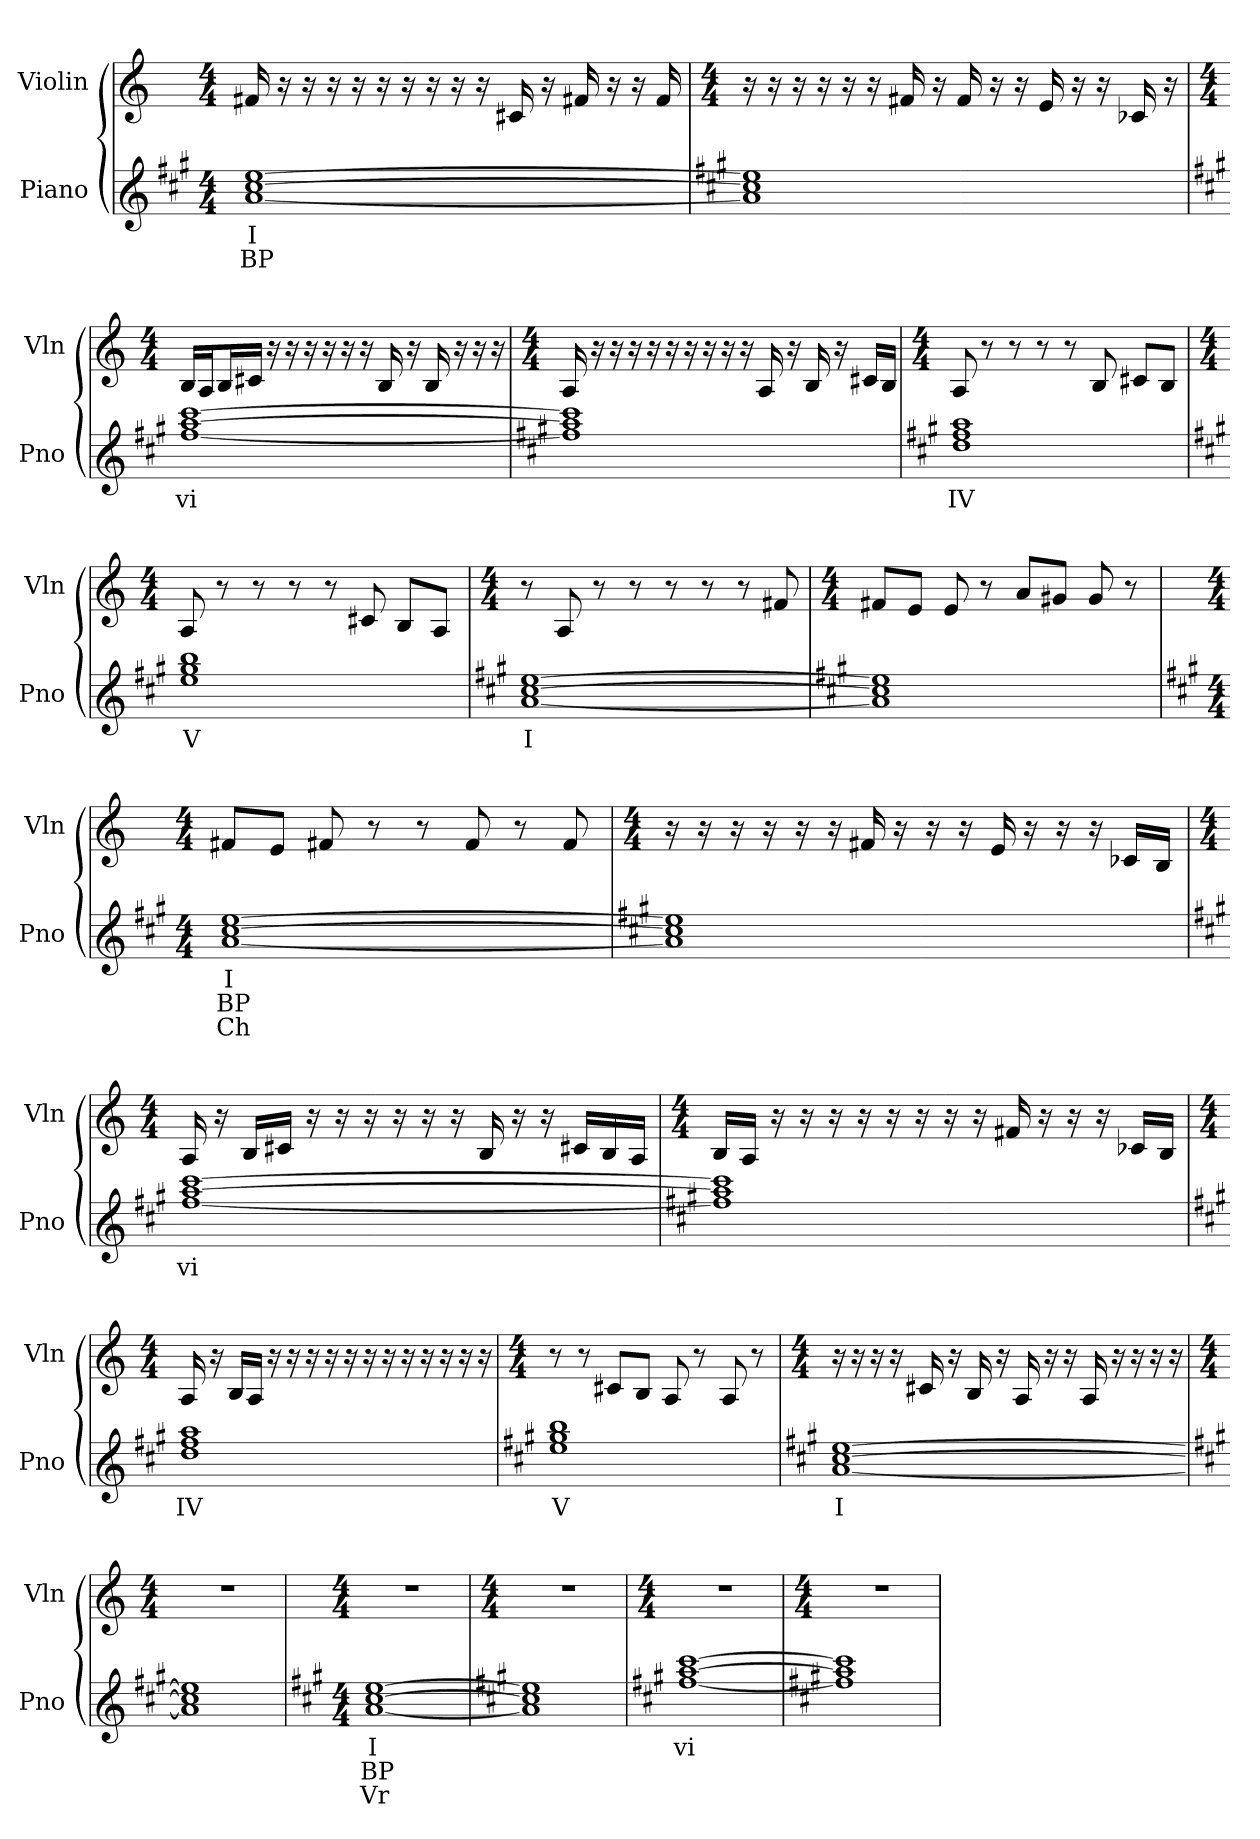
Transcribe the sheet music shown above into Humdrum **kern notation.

**kern	**text	**text	**text	**kern
*part2	*part2	*part2	*part2	*part1
*staff2	*staff2	*staff2	*staff2	*staff1
*I"Piano	*	*	*	*I"Violin
*I'Pno	*	*	*	*I'Vln
*k[f#c#g#]	*	*	*	*
*A:	*	*	*	*
*M4/4	*	*	*	*M4/4
=	=	=	=	=
[1a [1cc# [1ee	I	BP	.	16f#X
.	.	.	.	16r
.	.	.	.	16r
.	.	.	.	16r
.	.	.	.	16r
.	.	.	.	16r
.	.	.	.	16r
.	.	.	.	16r
.	.	.	.	16r
.	.	.	.	16r
.	.	.	.	16c#X
.	.	.	.	16r
.	.	.	.	16f#X
.	.	.	.	16r
.	.	.	.	16r
.	.	.	.	16f#
=	=	=	=	=
*k[f#c#g#]	*	*	*	*
*A:	*	*	*	*
*	*	*	*	*M4/4
1a] 1cc#] 1ee]	.	.	.	16r
.	.	.	.	16r
.	.	.	.	16r
.	.	.	.	16r
.	.	.	.	16r
.	.	.	.	16r
.	.	.	.	16f#X
.	.	.	.	16r
.	.	.	.	16f#
.	.	.	.	16r
.	.	.	.	16r
.	.	.	.	16e
.	.	.	.	16r
.	.	.	.	16r
.	.	.	.	16c-X
.	.	.	.	16r
=	=	=	=	=
*k[f#c#g#]	*	*	*	*
*A:	*	*	*	*
*	*	*	*	*M4/4
[1ff# [1aa [1ccc#	vi	.	.	16BLL
.	.	.	.	16AJ
.	.	.	.	16BL
.	.	.	.	16c#XJJ
.	.	.	.	16r
.	.	.	.	16r
.	.	.	.	16r
.	.	.	.	16r
.	.	.	.	16r
.	.	.	.	16r
.	.	.	.	16B
.	.	.	.	16r
.	.	.	.	16B
.	.	.	.	16r
.	.	.	.	16r
.	.	.	.	16r
=	=	=	=	=
*k[f#c#g#]	*	*	*	*
*A:	*	*	*	*
*	*	*	*	*M4/4
1ff#] 1aa] 1ccc#]	.	.	.	16A
.	.	.	.	16r
.	.	.	.	16r
.	.	.	.	16r
.	.	.	.	16r
.	.	.	.	16r
.	.	.	.	16r
.	.	.	.	16r
.	.	.	.	16r
.	.	.	.	16r
.	.	.	.	16A
.	.	.	.	16r
.	.	.	.	16B
.	.	.	.	16r
.	.	.	.	16c#XLL
.	.	.	.	16BJJ
=	=	=	=	=
*k[f#c#g#]	*	*	*	*
*A:	*	*	*	*
*	*	*	*	*M4/4
1dd 1ff# 1aa	IV	.	.	8A
.	.	.	.	8r
.	.	.	.	8r
.	.	.	.	8r
.	.	.	.	8r
.	.	.	.	8B
.	.	.	.	8c#XL
.	.	.	.	8BJ
=	=	=	=	=
*k[f#c#g#]	*	*	*	*
*A:	*	*	*	*
*	*	*	*	*M4/4
1ee 1gg# 1bb	V	.	.	8A
.	.	.	.	8r
.	.	.	.	8r
.	.	.	.	8r
.	.	.	.	8r
.	.	.	.	8c#X
.	.	.	.	8BL
.	.	.	.	8AJ
=	=	=	=	=
*k[f#c#g#]	*	*	*	*
*A:	*	*	*	*
*	*	*	*	*M4/4
[1a [1cc# [1ee	I	.	.	8r
.	.	.	.	8A
.	.	.	.	8r
.	.	.	.	8r
.	.	.	.	8r
.	.	.	.	8r
.	.	.	.	8r
.	.	.	.	8f#X
=	=	=	=	=
*k[f#c#g#]	*	*	*	*
*A:	*	*	*	*
*	*	*	*	*M4/4
1a] 1cc#] 1ee]	.	.	.	8f#XL
.	.	.	.	8eJ
.	.	.	.	8e
.	.	.	.	8r
.	.	.	.	8aL
.	.	.	.	8g#XJ
.	.	.	.	8g#
.	.	.	.	8r
=	=	=	=	=
*k[f#c#g#]	*	*	*	*
*A:	*	*	*	*
*M4/4	*	*	*	*M4/4
[1a [1cc# [1ee	I	BP	Ch	8f#XL
.	.	.	.	8eJ
.	.	.	.	8f#X
.	.	.	.	8r
.	.	.	.	8r
.	.	.	.	8f#
.	.	.	.	8r
.	.	.	.	8f#
=	=	=	=	=
*k[f#c#g#]	*	*	*	*
*A:	*	*	*	*
*	*	*	*	*M4/4
1a] 1cc#] 1ee]	.	.	.	16r
.	.	.	.	16r
.	.	.	.	16r
.	.	.	.	16r
.	.	.	.	16r
.	.	.	.	16r
.	.	.	.	16f#X
.	.	.	.	16r
.	.	.	.	16r
.	.	.	.	16r
.	.	.	.	16e
.	.	.	.	16r
.	.	.	.	16r
.	.	.	.	16r
.	.	.	.	16c-XLL
.	.	.	.	16BJJ
=	=	=	=	=
*k[f#c#g#]	*	*	*	*
*A:	*	*	*	*
*	*	*	*	*M4/4
[1ff# [1aa [1ccc#	vi	.	.	16A
.	.	.	.	16r
.	.	.	.	16BLL
.	.	.	.	16c#XJJ
.	.	.	.	16r
.	.	.	.	16r
.	.	.	.	16r
.	.	.	.	16r
.	.	.	.	16r
.	.	.	.	16r
.	.	.	.	16B
.	.	.	.	16r
.	.	.	.	16r
.	.	.	.	16c#XLL
.	.	.	.	16B
.	.	.	.	16AJJ
=	=	=	=	=
*k[f#c#g#]	*	*	*	*
*A:	*	*	*	*
*	*	*	*	*M4/4
1ff#] 1aa] 1ccc#]	.	.	.	16BLL
.	.	.	.	16AJJ
.	.	.	.	16r
.	.	.	.	16r
.	.	.	.	16r
.	.	.	.	16r
.	.	.	.	16r
.	.	.	.	16r
.	.	.	.	16r
.	.	.	.	16r
.	.	.	.	16f#X
.	.	.	.	16r
.	.	.	.	16r
.	.	.	.	16r
.	.	.	.	16c-XLL
.	.	.	.	16BJJ
=	=	=	=	=
*k[f#c#g#]	*	*	*	*
*A:	*	*	*	*
*	*	*	*	*M4/4
1dd 1ff# 1aa	IV	.	.	16A
.	.	.	.	16r
.	.	.	.	16BLL
.	.	.	.	16AJJ
.	.	.	.	16r
.	.	.	.	16r
.	.	.	.	16r
.	.	.	.	16r
.	.	.	.	16r
.	.	.	.	16r
.	.	.	.	16r
.	.	.	.	16r
.	.	.	.	16r
.	.	.	.	16r
.	.	.	.	16r
.	.	.	.	16r
=	=	=	=	=
*k[f#c#g#]	*	*	*	*
*A:	*	*	*	*
*	*	*	*	*M4/4
1ee 1gg# 1bb	V	.	.	8r
.	.	.	.	8r
.	.	.	.	8c#XL
.	.	.	.	8BJ
.	.	.	.	8A
.	.	.	.	8r
.	.	.	.	8A
.	.	.	.	8r
=	=	=	=	=
*k[f#c#g#]	*	*	*	*
*A:	*	*	*	*
*	*	*	*	*M4/4
[1a [1cc# [1ee	I	.	.	16r
.	.	.	.	16r
.	.	.	.	16r
.	.	.	.	16r
.	.	.	.	16c#X
.	.	.	.	16r
.	.	.	.	16B
.	.	.	.	16r
.	.	.	.	16A
.	.	.	.	16r
.	.	.	.	16r
.	.	.	.	16A
.	.	.	.	16r
.	.	.	.	16r
.	.	.	.	16r
.	.	.	.	16r
=	=	=	=	=
*k[f#c#g#]	*	*	*	*
*A:	*	*	*	*
*	*	*	*	*M4/4
1a] 1cc#] 1ee]	.	.	.	1r
=	=	=	=	=
*k[f#c#g#]	*	*	*	*
*A:	*	*	*	*
*M4/4	*	*	*	*M4/4
[1a [1cc# [1ee	I	BP	Vr	1r
=	=	=	=	=
*k[f#c#g#]	*	*	*	*
*A:	*	*	*	*
*	*	*	*	*M4/4
1a] 1cc#] 1ee]	.	.	.	1r
=	=	=	=	=
*k[f#c#g#]	*	*	*	*
*A:	*	*	*	*
*	*	*	*	*M4/4
[1ff# [1aa [1ccc#	vi	.	.	1r
=	=	=	=	=
*k[f#c#g#]	*	*	*	*
*A:	*	*	*	*
*	*	*	*	*M4/4
1ff#] 1aa] 1ccc#]	.	.	.	1r
=	=	=	=	=
*-	*-	*-	*-	*-
